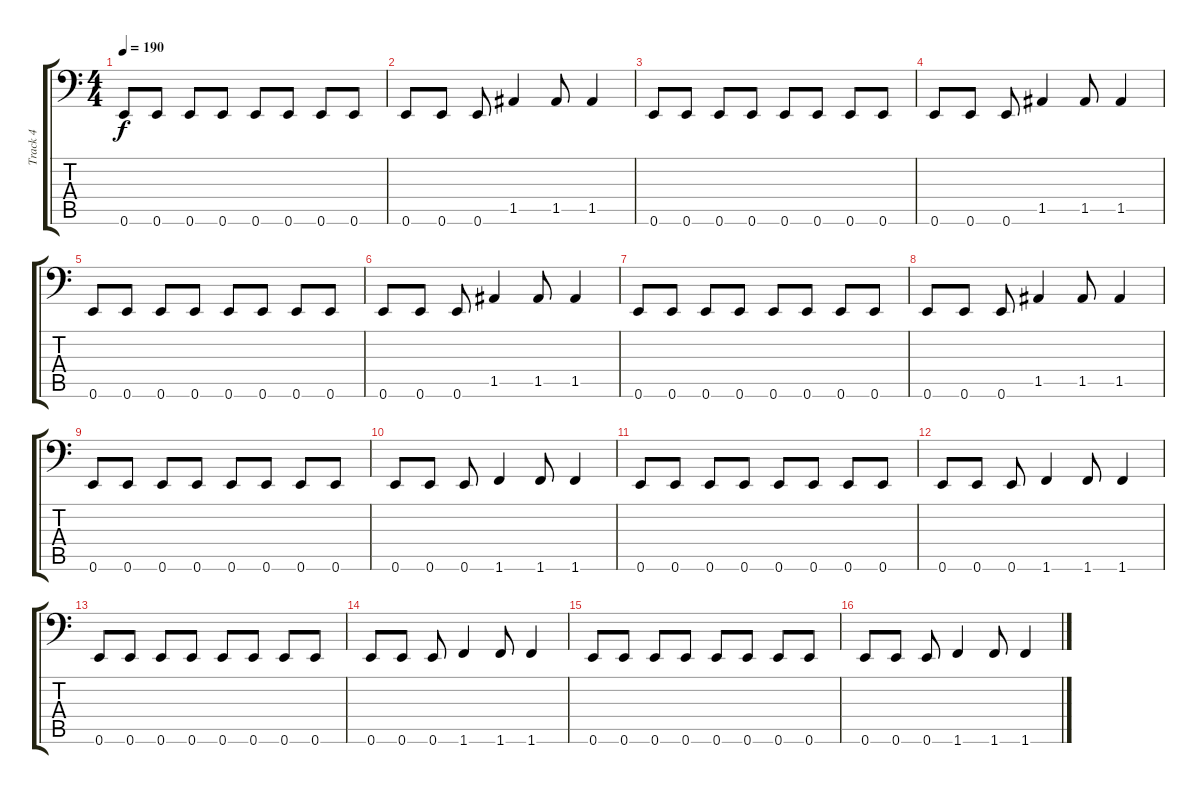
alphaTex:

\track ("Track 4" "Track 4") {instrument electricbassfinger}
\staff {score tabs}
\tuning (F3 C3 G2 D2 A1 E1) {hide}
\ts (4 4)
\tempo 190
\clef f4
\ks c
0.6.8{dy f} 0.6.8 0.6.8 0.6.8 0.6.8 0.6.8 0.6.8 0.6.8 |
0.6.8 0.6.8 0.6.8 1.5.4 1.5.8 1.5.4 |
0.6.8 0.6.8 0.6.8 0.6.8 0.6.8 0.6.8 0.6.8 0.6.8 |
0.6.8 0.6.8 0.6.8 1.5.4 1.5.8 1.5.4 |
0.6.8 0.6.8 0.6.8 0.6.8 0.6.8 0.6.8 0.6.8 0.6.8 |
0.6.8 0.6.8 0.6.8 1.5.4 1.5.8 1.5.4 |
0.6.8 0.6.8 0.6.8 0.6.8 0.6.8 0.6.8 0.6.8 0.6.8 |
0.6.8 0.6.8 0.6.8 1.5.4 1.5.8 1.5.4 |
0.6.8 0.6.8 0.6.8 0.6.8 0.6.8 0.6.8 0.6.8 0.6.8 |
0.6.8 0.6.8 0.6.8 1.6.4 1.6.8 1.6.4 |
0.6.8 0.6.8 0.6.8 0.6.8 0.6.8 0.6.8 0.6.8 0.6.8 |
0.6.8 0.6.8 0.6.8 1.6.4 1.6.8 1.6.4 |
0.6.8 0.6.8 0.6.8 0.6.8 0.6.8 0.6.8 0.6.8 0.6.8 |
0.6.8 0.6.8 0.6.8 1.6.4 1.6.8 1.6.4 |
0.6.8 0.6.8 0.6.8 0.6.8 0.6.8 0.6.8 0.6.8 0.6.8 |
0.6.8 0.6.8 0.6.8 1.6.4 1.6.8 1.6.4
